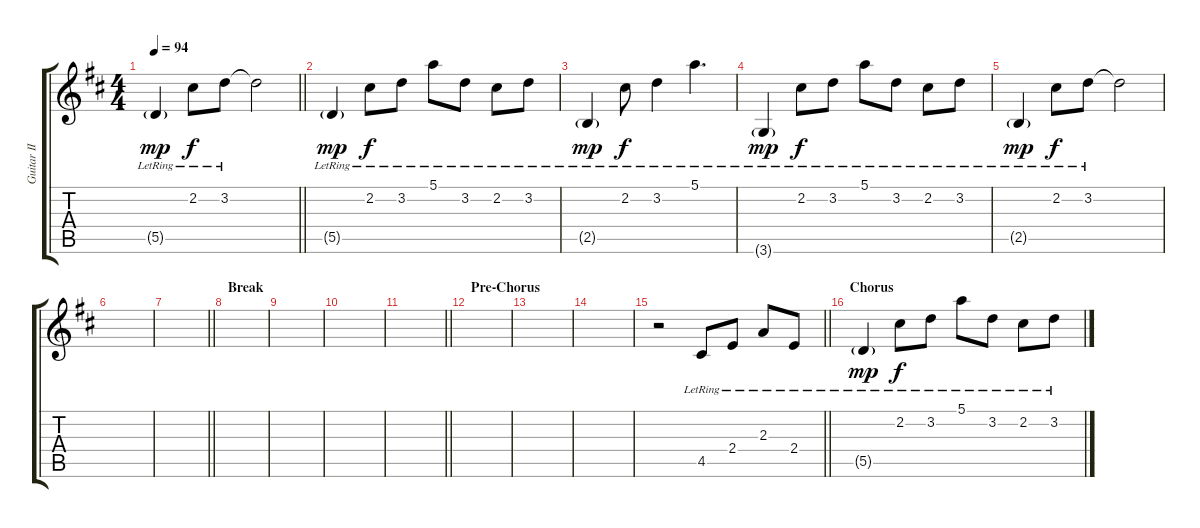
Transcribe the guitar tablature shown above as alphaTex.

\track ("Guitar II" "Guitar II") {instrument electricguitarclean}
\staff {score tabs}
\tuning (E4 B3 G3 D3 A2 E2) {hide}
\ts (4 4)
\tempo 94
\clef g2
\barLineRight lightlight
\ks d
5.5{g lr}.4{dy mp} 2.2{lr}.8{dy f} 3.2{lr}.8 3.2{t}.2 |
\section ("" "")
5.5{g lr}.4{dy mp} 2.2{lr}.8{dy f} 3.2{lr}.8 5.1{lr}.8 3.2{lr}.8 2.2{lr}.8 3.2{lr}.8 |
2.5{g lr}.4{dy mp} 2.2{lr}.8{dy f} 3.2{lr}.4 5.1{lr}.4{d} |
3.6{g lr}.4{dy mp} 2.2{lr}.8{dy f} 3.2{lr}.8 5.1{lr}.8 3.2{lr}.8 2.2{lr}.8 3.2{lr}.8 |
2.5{g lr}.4{dy mp} 2.2{lr}.8{dy f} 3.2{lr}.8 3.2{t}.2 |
|
\barLineRight lightlight
|
\section ("" "Break")
|
|
|
\barLineRight lightlight
|
\section ("" "Pre-Chorus")
|
|
|
\barLineRight lightlight
r.2 4.5{lr}.8 2.4{lr}.8 2.3{lr}.8 2.4{lr}.8 |
\section ("" "Chorus")
5.5{g lr}.4{dy mp} 2.2{lr}.8{dy f} 3.2{lr}.8 5.1{lr}.8 3.2{lr}.8 2.2{lr}.8 3.2{lr}.8
